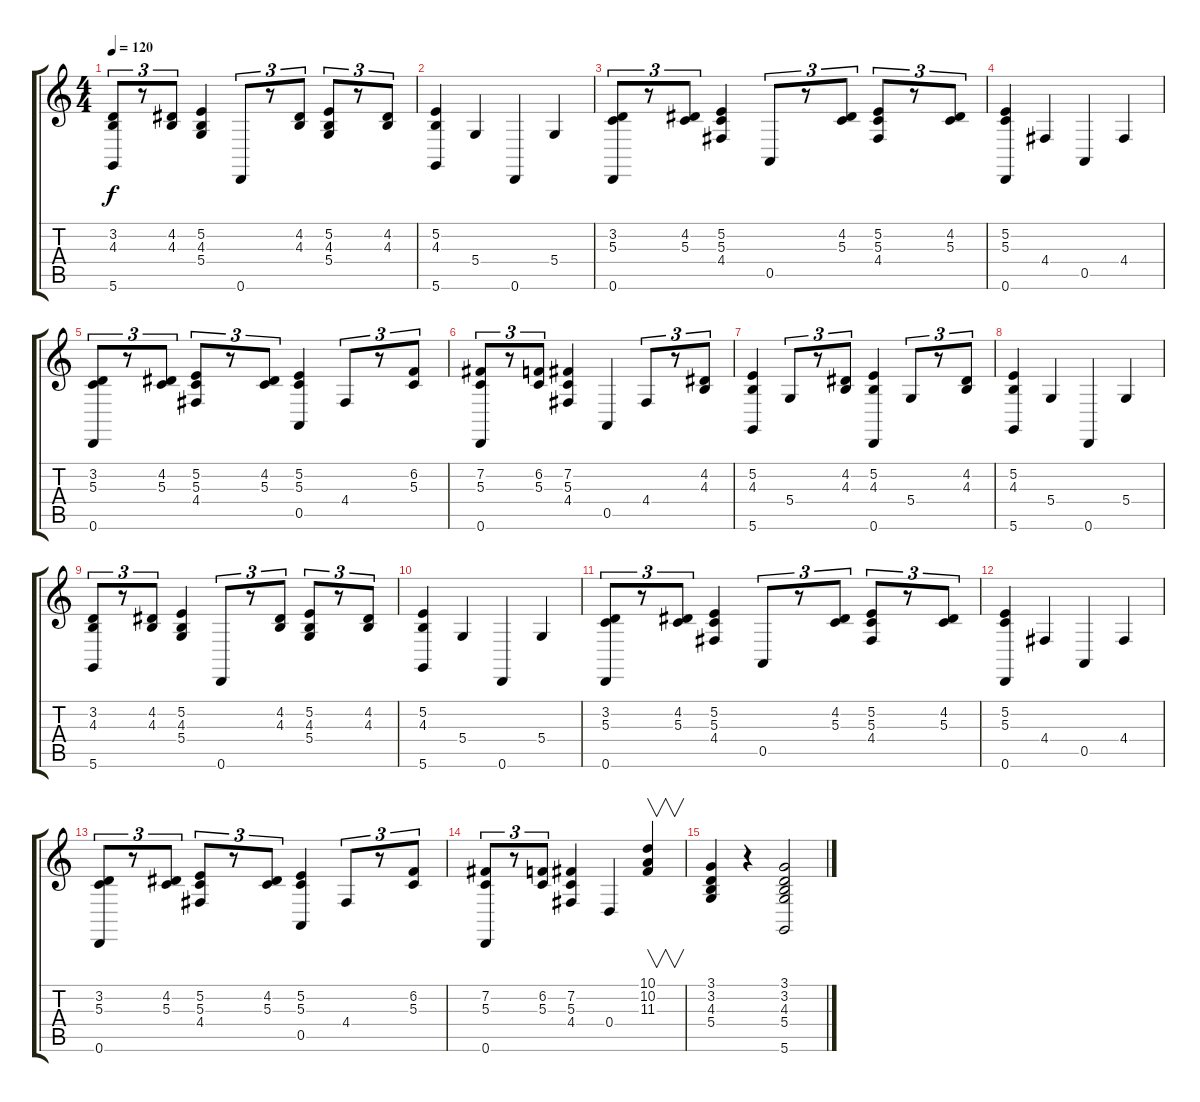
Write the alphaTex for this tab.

\track "" {instrument fx4atmosphere}
\staff {score tabs}
\tuning (E4 B3 G3 D3 A2 D2) {hide}
\ts (4 4)
\tempo 120
\clef g2
\ks c
(3.2 4.3 5.6).8{tu (3 2) dy f} r.8{tu (3 2)} (4.2 4.3).8{tu (3 2)} (5.2 4.3 5.4).4 0.6.8{tu (3 2)} r.8{tu (3 2)} (4.2 4.3).8{tu (3 2)} (5.2 4.3 5.4).8{tu (3 2)} r.8{tu (3 2)} (4.2 4.3).8{tu (3 2)} |
(5.2 4.3 5.6).4 5.4.4 0.6.4 5.4.4 |
(3.2 5.3 0.6).8{tu (3 2)} r.8{tu (3 2)} (4.2 5.3).8{tu (3 2)} (5.2 5.3 4.4).4 0.5.8{tu (3 2)} r.8{tu (3 2)} (4.2 5.3).8{tu (3 2)} (5.2 5.3 4.4).8{tu (3 2)} r.8{tu (3 2)} (4.2 5.3).8{tu (3 2)} |
(5.2 5.3 0.6).4 4.4.4 0.5.4 4.4.4 |
(3.2 5.3 0.6).8{tu (3 2)} r.8{tu (3 2)} (4.2 5.3).8{tu (3 2)} (5.2 5.3 4.4).8{tu (3 2)} r.8{tu (3 2)} (4.2 5.3).8{tu (3 2)} (5.2 5.3 0.5).4 4.4.8{tu (3 2)} r.8{tu (3 2)} (6.2 5.3).8{tu (3 2)} |
(7.2 5.3 0.6).8{tu (3 2)} r.8{tu (3 2)} (6.2 5.3).8{tu (3 2)} (7.2 5.3 4.4).4 0.5.4 4.4.8{tu (3 2)} r.8{tu (3 2)} (4.2 4.3).8{tu (3 2)} |
(5.2 4.3 5.6).4 5.4.8{tu (3 2)} r.8{tu (3 2)} (4.2 4.3).8{tu (3 2)} (5.2 4.3 0.6).4 5.4.8{tu (3 2)} r.8{tu (3 2)} (4.2 4.3).8{tu (3 2)} |
(5.2 4.3 5.6).4 5.4.4 0.6.4 5.4.4 |
(3.2 4.3 5.6).8{tu (3 2)} r.8{tu (3 2)} (4.2 4.3).8{tu (3 2)} (5.2 4.3 5.4).4 0.6.8{tu (3 2)} r.8{tu (3 2)} (4.2 4.3).8{tu (3 2)} (5.2 4.3 5.4).8{tu (3 2)} r.8{tu (3 2)} (4.2 4.3).8{tu (3 2)} |
(5.2 4.3 5.6).4 5.4.4 0.6.4 5.4.4 |
(3.2 5.3 0.6).8{tu (3 2)} r.8{tu (3 2)} (4.2 5.3).8{tu (3 2)} (5.2 5.3 4.4).4 0.5.8{tu (3 2)} r.8{tu (3 2)} (4.2 5.3).8{tu (3 2)} (5.2 5.3 4.4).8{tu (3 2)} r.8{tu (3 2)} (4.2 5.3).8{tu (3 2)} |
(5.2 5.3 0.6).4 4.4.4 0.5.4 4.4.4 |
(3.2 5.3 0.6).8{tu (3 2)} r.8{tu (3 2)} (4.2 5.3).8{tu (3 2)} (5.2 5.3 4.4).8{tu (3 2)} r.8{tu (3 2)} (4.2 5.3).8{tu (3 2)} (5.2 5.3 0.5).4 4.4.8{tu (3 2)} r.8{tu (3 2)} (6.2 5.3).8{tu (3 2)} |
(7.2 5.3 0.6).8{tu (3 2)} r.8{tu (3 2)} (6.2 5.3).8{tu (3 2)} (7.2 5.3 4.4).4 0.4.4 (10.1 10.2 11.3).4{v} |
(3.1 3.2 4.3 5.4).4 r.4 (3.1 3.2 4.3 5.4 5.6).2
